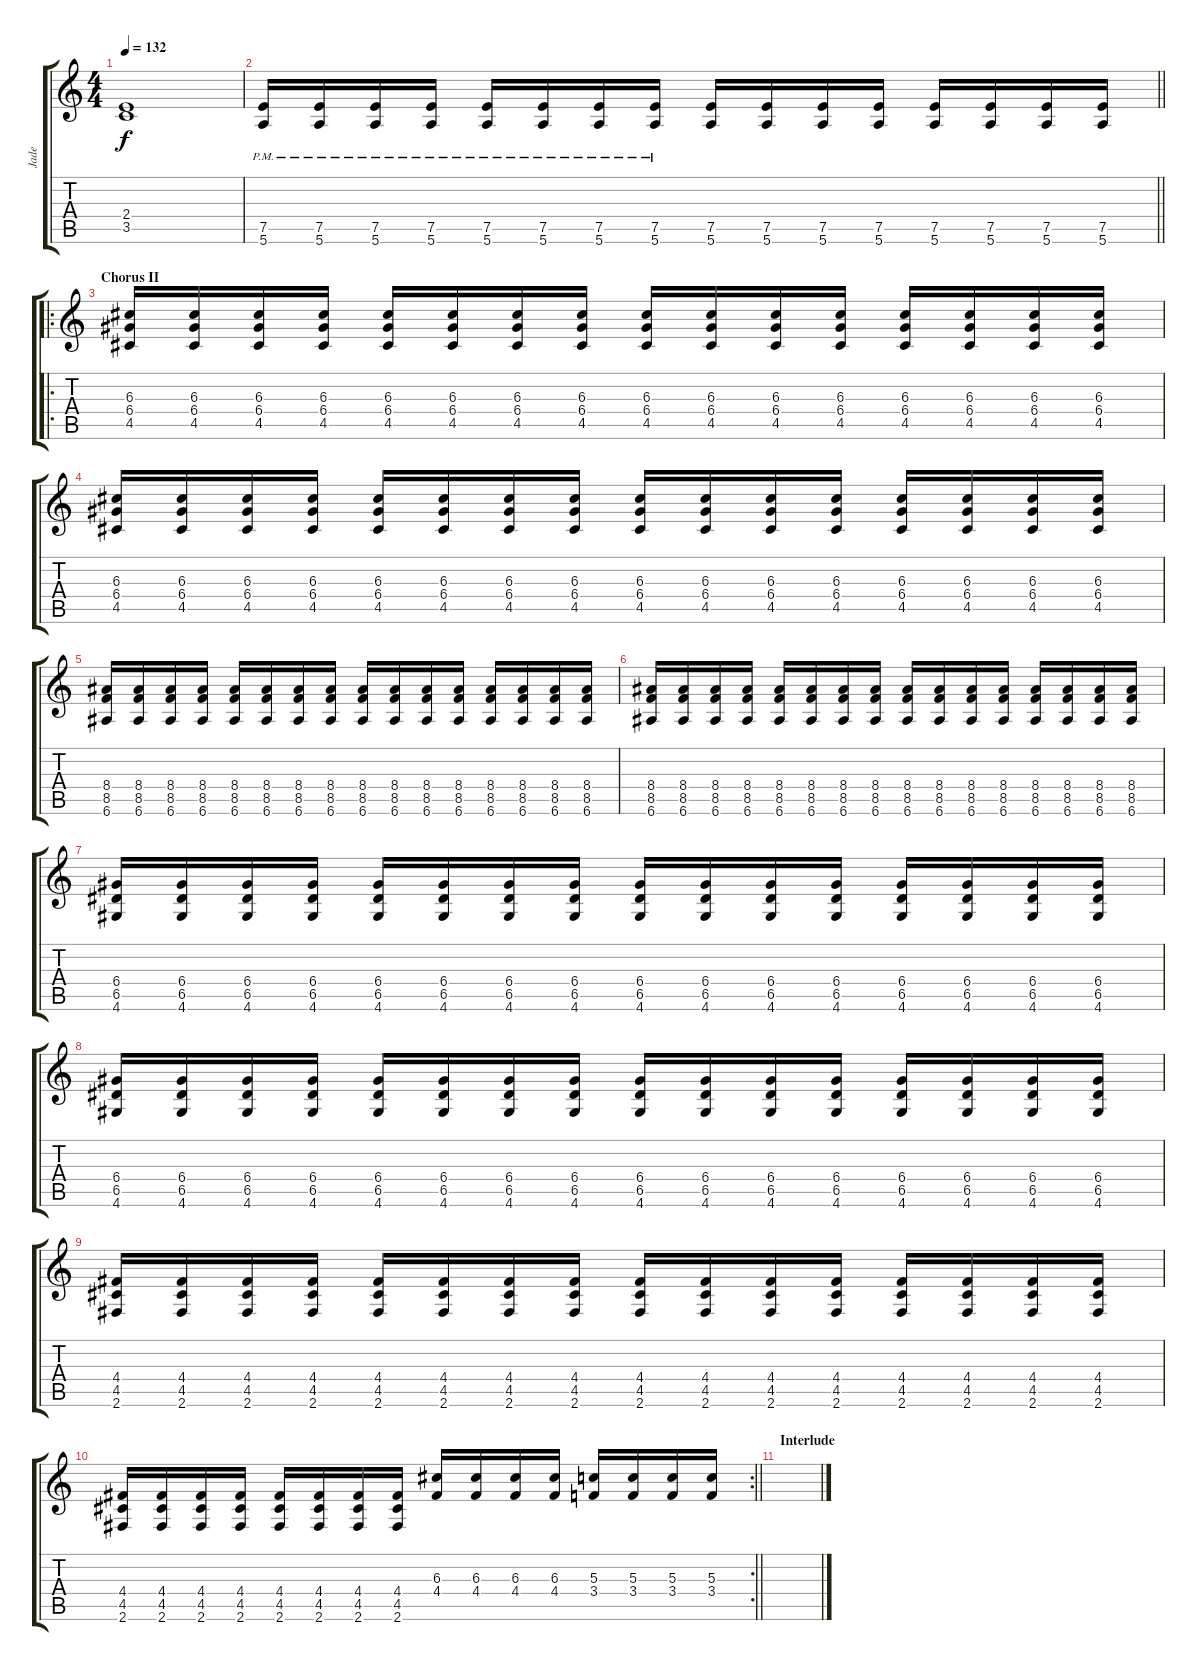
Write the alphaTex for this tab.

\track ("Jade" "Jade") {instrument distortionguitar}
\staff {score tabs}
\tuning (E4 B3 G3 D3 A2 E2) {hide}
\ts (4 4)
\tempo 132
\clef g2
\ks c
(2.4 3.5).1{dy f} |
\barLineRight lightlight
(7.5{pm} 5.6{pm}).16 (7.5{pm} 5.6{pm}).16 (7.5{pm} 5.6{pm}).16 (7.5{pm} 5.6{pm}).16 (7.5{pm} 5.6{pm}).16 (7.5{pm} 5.6{pm}).16 (7.5{pm} 5.6{pm}).16 (7.5{pm} 5.6{pm}).16 (7.5 5.6).16 (7.5 5.6).16 (7.5 5.6).16 (7.5 5.6).16 (7.5 5.6).16 (7.5 5.6).16 (7.5 5.6).16 (7.5 5.6).16 |
\ro
\section ("" "Chorus II")
(6.3 6.4 4.5).16 (6.3 6.4 4.5).16 (6.3 6.4 4.5).16 (6.3 6.4 4.5).16 (6.3 6.4 4.5).16 (6.3 6.4 4.5).16 (6.3 6.4 4.5).16 (6.3 6.4 4.5).16 (6.3 6.4 4.5).16 (6.3 6.4 4.5).16 (6.3 6.4 4.5).16 (6.3 6.4 4.5).16 (6.3 6.4 4.5).16 (6.3 6.4 4.5).16 (6.3 6.4 4.5).16 (6.3 6.4 4.5).16 |
(6.3 6.4 4.5).16 (6.3 6.4 4.5).16 (6.3 6.4 4.5).16 (6.3 6.4 4.5).16 (6.3 6.4 4.5).16 (6.3 6.4 4.5).16 (6.3 6.4 4.5).16 (6.3 6.4 4.5).16 (6.3 6.4 4.5).16 (6.3 6.4 4.5).16 (6.3 6.4 4.5).16 (6.3 6.4 4.5).16 (6.3 6.4 4.5).16 (6.3 6.4 4.5).16 (6.3 6.4 4.5).16 (6.3 6.4 4.5).16 |
(8.4 8.5 6.6).16 (8.4 8.5 6.6).16 (8.4 8.5 6.6).16 (8.4 8.5 6.6).16 (8.4 8.5 6.6).16 (8.4 8.5 6.6).16 (8.4 8.5 6.6).16 (8.4 8.5 6.6).16 (8.4 8.5 6.6).16 (8.4 8.5 6.6).16 (8.4 8.5 6.6).16 (8.4 8.5 6.6).16 (8.4 8.5 6.6).16 (8.4 8.5 6.6).16 (8.4 8.5 6.6).16 (8.4 8.5 6.6).16 |
(8.4 8.5 6.6).16 (8.4 8.5 6.6).16 (8.4 8.5 6.6).16 (8.4 8.5 6.6).16 (8.4 8.5 6.6).16 (8.4 8.5 6.6).16 (8.4 8.5 6.6).16 (8.4 8.5 6.6).16 (8.4 8.5 6.6).16 (8.4 8.5 6.6).16 (8.4 8.5 6.6).16 (8.4 8.5 6.6).16 (8.4 8.5 6.6).16 (8.4 8.5 6.6).16 (8.4 8.5 6.6).16 (8.4 8.5 6.6).16 |
(6.4 6.5 4.6).16 (6.4 6.5 4.6).16 (6.4 6.5 4.6).16 (6.4 6.5 4.6).16 (6.4 6.5 4.6).16 (6.4 6.5 4.6).16 (6.4 6.5 4.6).16 (6.4 6.5 4.6).16 (6.4 6.5 4.6).16 (6.4 6.5 4.6).16 (6.4 6.5 4.6).16 (6.4 6.5 4.6).16 (6.4 6.5 4.6).16 (6.4 6.5 4.6).16 (6.4 6.5 4.6).16 (6.4 6.5 4.6).16 |
(6.4 6.5 4.6).16 (6.4 6.5 4.6).16 (6.4 6.5 4.6).16 (6.4 6.5 4.6).16 (6.4 6.5 4.6).16 (6.4 6.5 4.6).16 (6.4 6.5 4.6).16 (6.4 6.5 4.6).16 (6.4 6.5 4.6).16 (6.4 6.5 4.6).16 (6.4 6.5 4.6).16 (6.4 6.5 4.6).16 (6.4 6.5 4.6).16 (6.4 6.5 4.6).16 (6.4 6.5 4.6).16 (6.4 6.5 4.6).16 |
(4.4 4.5 2.6).16 (4.4 4.5 2.6).16 (4.4 4.5 2.6).16 (4.4 4.5 2.6).16 (4.4 4.5 2.6).16 (4.4 4.5 2.6).16 (4.4 4.5 2.6).16 (4.4 4.5 2.6).16 (4.4 4.5 2.6).16 (4.4 4.5 2.6).16 (4.4 4.5 2.6).16 (4.4 4.5 2.6).16 (4.4 4.5 2.6).16 (4.4 4.5 2.6).16 (4.4 4.5 2.6).16 (4.4 4.5 2.6).16 |
\rc 2
\barLineRight lightlight
(4.4 4.5 2.6).16 (4.4 4.5 2.6).16 (4.4 4.5 2.6).16 (4.4 4.5 2.6).16 (4.4 4.5 2.6).16 (4.4 4.5 2.6).16 (4.4 4.5 2.6).16 (4.4 4.5 2.6).16 (6.3 4.4).16 (6.3 4.4).16 (6.3 4.4).16 (6.3 4.4).16 (5.3 3.4).16 (5.3 3.4).16 (5.3 3.4).16 (5.3 3.4).16 |
\section ("" "Interlude")
